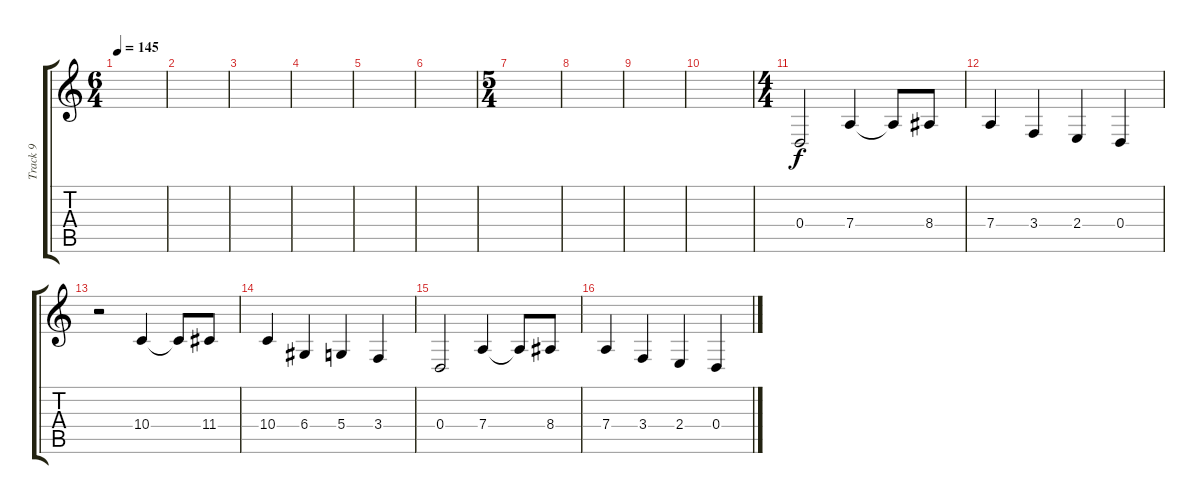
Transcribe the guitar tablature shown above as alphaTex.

\track ("Track 9" "Track 9") {instrument trumpet}
\staff {score tabs}
\tuning (E4 B3 G3 D3 A2 D2) {hide}
\ts (6 4)
\tempo 145
\clef g2
\ks c
|
|
|
|
|
|
\ts (5 4)
|
|
|
|
\ts (4 4)
0.4.2{dy f} 7.4.4 7.4{t}.8 8.4.8 |
7.4.4 3.4.4 2.4.4 0.4.4 |
r.2 10.4.4 10.4{t}.8 11.4.8 |
10.4.4 6.4.4 5.4.4 3.4.4 |
0.4.2 7.4.4 7.4{t}.8 8.4.8 |
7.4.4 3.4.4 2.4.4 0.4.4
